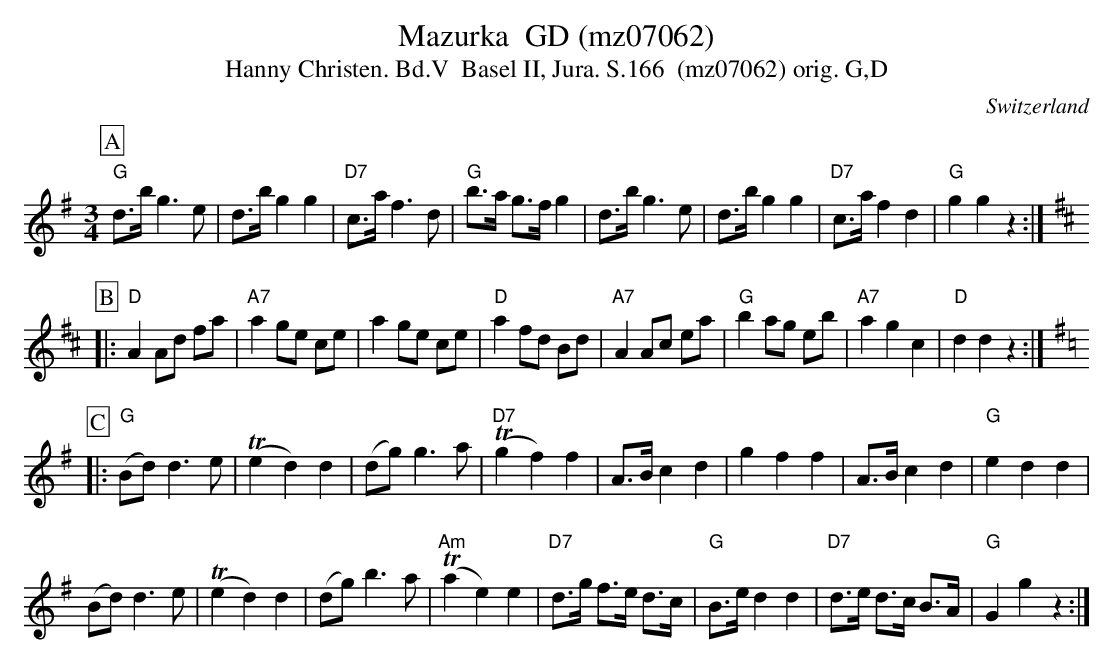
X:1
T:Mazurka  GD (mz07062)
T:Hanny Christen. Bd.V  Basel II, Jura. S.166  (mz07062) orig. G,D
M:3/4
L:1/8
O:Switzerland
K:G major
[P:A] "G"d>bg3e | d>bg2g2 | "D7"c>af3d | "G"b>a g>fg2 | d>bg3e | d>bg2g2 | "D7"c>af2d2 | "G"g2g2z2 :| [K:D]
[P:B] |: "D"A2Ad fa | "A7"a2ge ce | a2 ge ce | "D"a2fd Bd | "A7"A2Ac  ea | "G"b2ag eb | "A7"a2g2c2 | "D"d2d2z2 :|  [K:G]
[P:C] |: ("G"Bd)d3e | (Te2d2)d2 | (dg) g3a | "D7"(Tg2f2)f2 | A>Bc2d2 | g2f2f2 | A>Bc2d2 | "G"e2d2d2 |
(Bd)d3e | (Te2d2)d2 | (dg)b3a | "Am"(Ta2e2)e2 | "D7"d>g f>e d>c | "G"B>ed2d2 | "D7"d>e d>c B>A | "G"G2g2z2 :|
W:
